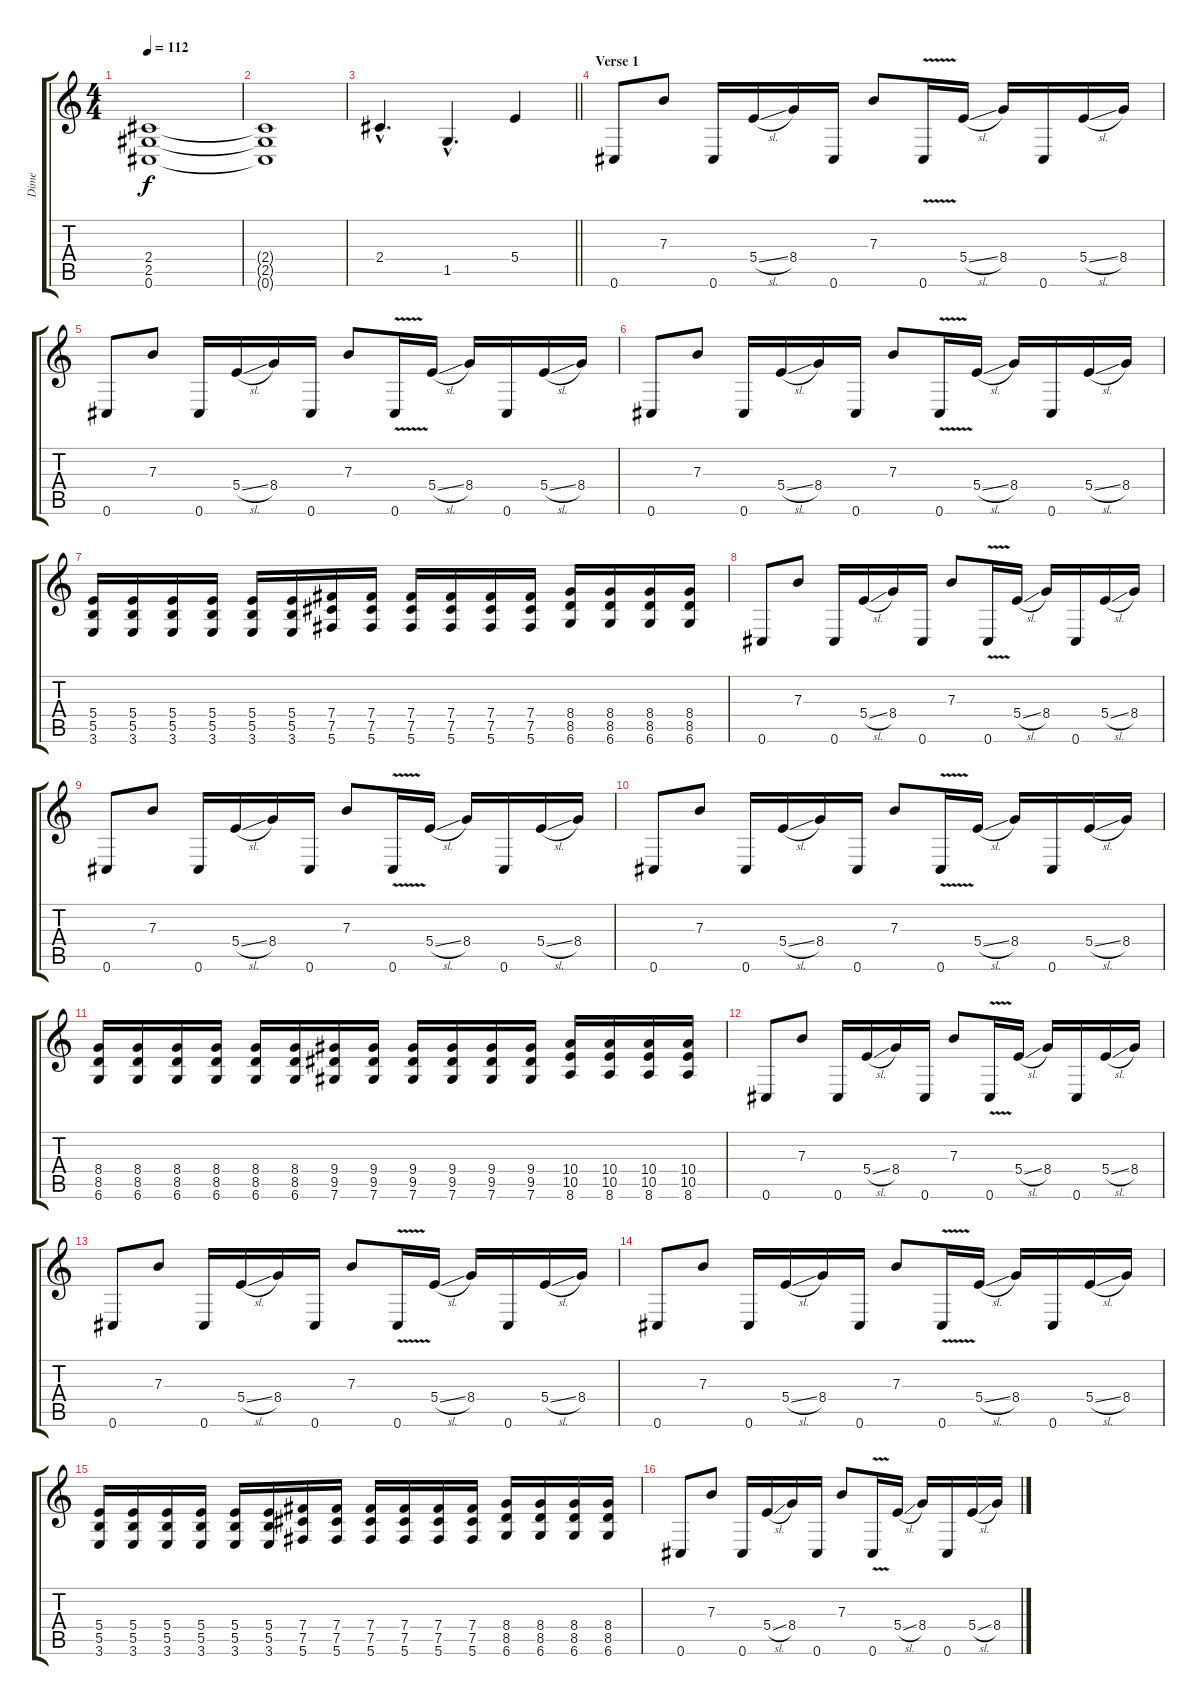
\track ("Dime " "Dime ") {instrument acousticguitarsteel}
\staff {score tabs}
\tuning (Db4 Ab3 E3 B2 Gb2 Db2) {hide}
\ts (4 4)
\tempo 112
\clef g2
\ks c
(2.4{t} 2.5{t} 0.6{t}).1{dy f} |
(2.4{t} 2.5{t} 0.6{t}).1 |
\barLineRight lightlight
2.4{hac}.4{d} 1.5{hac}.4{d} 5.4.4 |
\section ("" "Verse 1")
0.6.8 7.3.8{instrument guitarharmonics} 0.6.16{instrument distortionguitar} 5.4{sl}.16{instrument guitarharmonics} 8.4.16 0.6.16{instrument distortionguitar} 7.3.8{instrument guitarharmonics} 0.6{v}.16{instrument distortionguitar} 5.4{sl}.16{instrument guitarharmonics} 8.4.16 0.6.16{instrument distortionguitar} 5.4{sl}.16{instrument guitarharmonics} 8.4.16 |
0.6.8{instrument distortionguitar} 7.3.8{instrument guitarharmonics} 0.6.16{instrument distortionguitar} 5.4{sl}.16{instrument guitarharmonics} 8.4.16 0.6.16{instrument distortionguitar} 7.3.8{instrument guitarharmonics} 0.6{v}.16{instrument distortionguitar} 5.4{sl}.16{instrument guitarharmonics} 8.4.16 0.6.16{instrument distortionguitar} 5.4{sl}.16{instrument guitarharmonics} 8.4.16 |
0.6.8{instrument distortionguitar} 7.3.8{instrument guitarharmonics} 0.6.16{instrument distortionguitar} 5.4{sl}.16{instrument guitarharmonics} 8.4.16 0.6.16{instrument distortionguitar} 7.3.8{instrument guitarharmonics} 0.6{v}.16{instrument distortionguitar} 5.4{sl}.16{instrument guitarharmonics} 8.4.16 0.6.16{instrument distortionguitar} 5.4{sl}.16{instrument guitarharmonics} 8.4.16 |
(5.4 5.5 3.6).16{instrument distortionguitar} (5.4 5.5 3.6).16 (5.4 5.5 3.6).16 (5.4 5.5 3.6).16 (5.4 5.5 3.6).16 (5.4 5.5 3.6).16 (7.4 7.5 5.6).16 (7.4 7.5 5.6).16 (7.4 7.5 5.6).16 (7.4 7.5 5.6).16 (7.4 7.5 5.6).16 (7.4 7.5 5.6).16 (8.4 8.5 6.6).16 (8.4 8.5 6.6).16 (8.4 8.5 6.6).16 (8.4 8.5 6.6).16 |
0.6.8 7.3.8{instrument guitarharmonics} 0.6.16{instrument distortionguitar} 5.4{sl}.16{instrument guitarharmonics} 8.4.16 0.6.16{instrument distortionguitar} 7.3.8{instrument guitarharmonics} 0.6{v}.16{instrument distortionguitar} 5.4{sl}.16{instrument guitarharmonics} 8.4.16 0.6.16{instrument distortionguitar} 5.4{sl}.16{instrument guitarharmonics} 8.4.16 |
0.6.8{instrument distortionguitar} 7.3.8{instrument guitarharmonics} 0.6.16{instrument distortionguitar} 5.4{sl}.16{instrument guitarharmonics} 8.4.16 0.6.16{instrument distortionguitar} 7.3.8{instrument guitarharmonics} 0.6{v}.16{instrument distortionguitar} 5.4{sl}.16{instrument guitarharmonics} 8.4.16 0.6.16{instrument distortionguitar} 5.4{sl}.16{instrument guitarharmonics} 8.4.16 |
0.6.8{instrument distortionguitar} 7.3.8{instrument guitarharmonics} 0.6.16{instrument distortionguitar} 5.4{sl}.16{instrument guitarharmonics} 8.4.16 0.6.16{instrument distortionguitar} 7.3.8{instrument guitarharmonics} 0.6{v}.16{instrument distortionguitar} 5.4{sl}.16{instrument guitarharmonics} 8.4.16 0.6.16{instrument distortionguitar} 5.4{sl}.16{instrument guitarharmonics} 8.4.16 |
(8.4 8.5 6.6).16{instrument distortionguitar} (8.4 8.5 6.6).16 (8.4 8.5 6.6).16 (8.4 8.5 6.6).16 (8.4 8.5 6.6).16 (8.4 8.5 6.6).16 (9.4 9.5 7.6).16 (9.4 9.5 7.6).16 (9.4 9.5 7.6).16 (9.4 9.5 7.6).16 (9.4 9.5 7.6).16 (9.4 9.5 7.6).16 (10.4 10.5 8.6).16 (10.4 10.5 8.6).16 (10.4 10.5 8.6).16 (10.4 10.5 8.6).16 |
0.6.8 7.3.8{instrument guitarharmonics} 0.6.16{instrument distortionguitar} 5.4{sl}.16{instrument guitarharmonics} 8.4.16 0.6.16{instrument distortionguitar} 7.3.8{instrument guitarharmonics} 0.6{v}.16{instrument distortionguitar} 5.4{sl}.16{instrument guitarharmonics} 8.4.16 0.6.16{instrument distortionguitar} 5.4{sl}.16{instrument guitarharmonics} 8.4.16 |
0.6.8{instrument distortionguitar} 7.3.8{instrument guitarharmonics} 0.6.16{instrument distortionguitar} 5.4{sl}.16{instrument guitarharmonics} 8.4.16 0.6.16{instrument distortionguitar} 7.3.8{instrument guitarharmonics} 0.6{v}.16{instrument distortionguitar} 5.4{sl}.16{instrument guitarharmonics} 8.4.16 0.6.16{instrument distortionguitar} 5.4{sl}.16{instrument guitarharmonics} 8.4.16 |
0.6.8{instrument distortionguitar} 7.3.8{instrument guitarharmonics} 0.6.16{instrument distortionguitar} 5.4{sl}.16{instrument guitarharmonics} 8.4.16 0.6.16{instrument distortionguitar} 7.3.8{instrument guitarharmonics} 0.6{v}.16{instrument distortionguitar} 5.4{sl}.16{instrument guitarharmonics} 8.4.16 0.6.16{instrument distortionguitar} 5.4{sl}.16{instrument guitarharmonics} 8.4.16 |
(5.4 5.5 3.6).16{instrument distortionguitar} (5.4 5.5 3.6).16 (5.4 5.5 3.6).16 (5.4 5.5 3.6).16 (5.4 5.5 3.6).16 (5.4 5.5 3.6).16 (7.4 7.5 5.6).16 (7.4 7.5 5.6).16 (7.4 7.5 5.6).16 (7.4 7.5 5.6).16 (7.4 7.5 5.6).16 (7.4 7.5 5.6).16 (8.4 8.5 6.6).16 (8.4 8.5 6.6).16 (8.4 8.5 6.6).16 (8.4 8.5 6.6).16 |
0.6.8 7.3.8{instrument guitarharmonics} 0.6.16{instrument distortionguitar} 5.4{sl}.16{instrument guitarharmonics} 8.4.16 0.6.16{instrument distortionguitar} 7.3.8{instrument guitarharmonics} 0.6{v}.16{instrument distortionguitar} 5.4{sl}.16{instrument guitarharmonics} 8.4.16 0.6.16{instrument distortionguitar} 5.4{sl}.16{instrument guitarharmonics} 8.4.16
